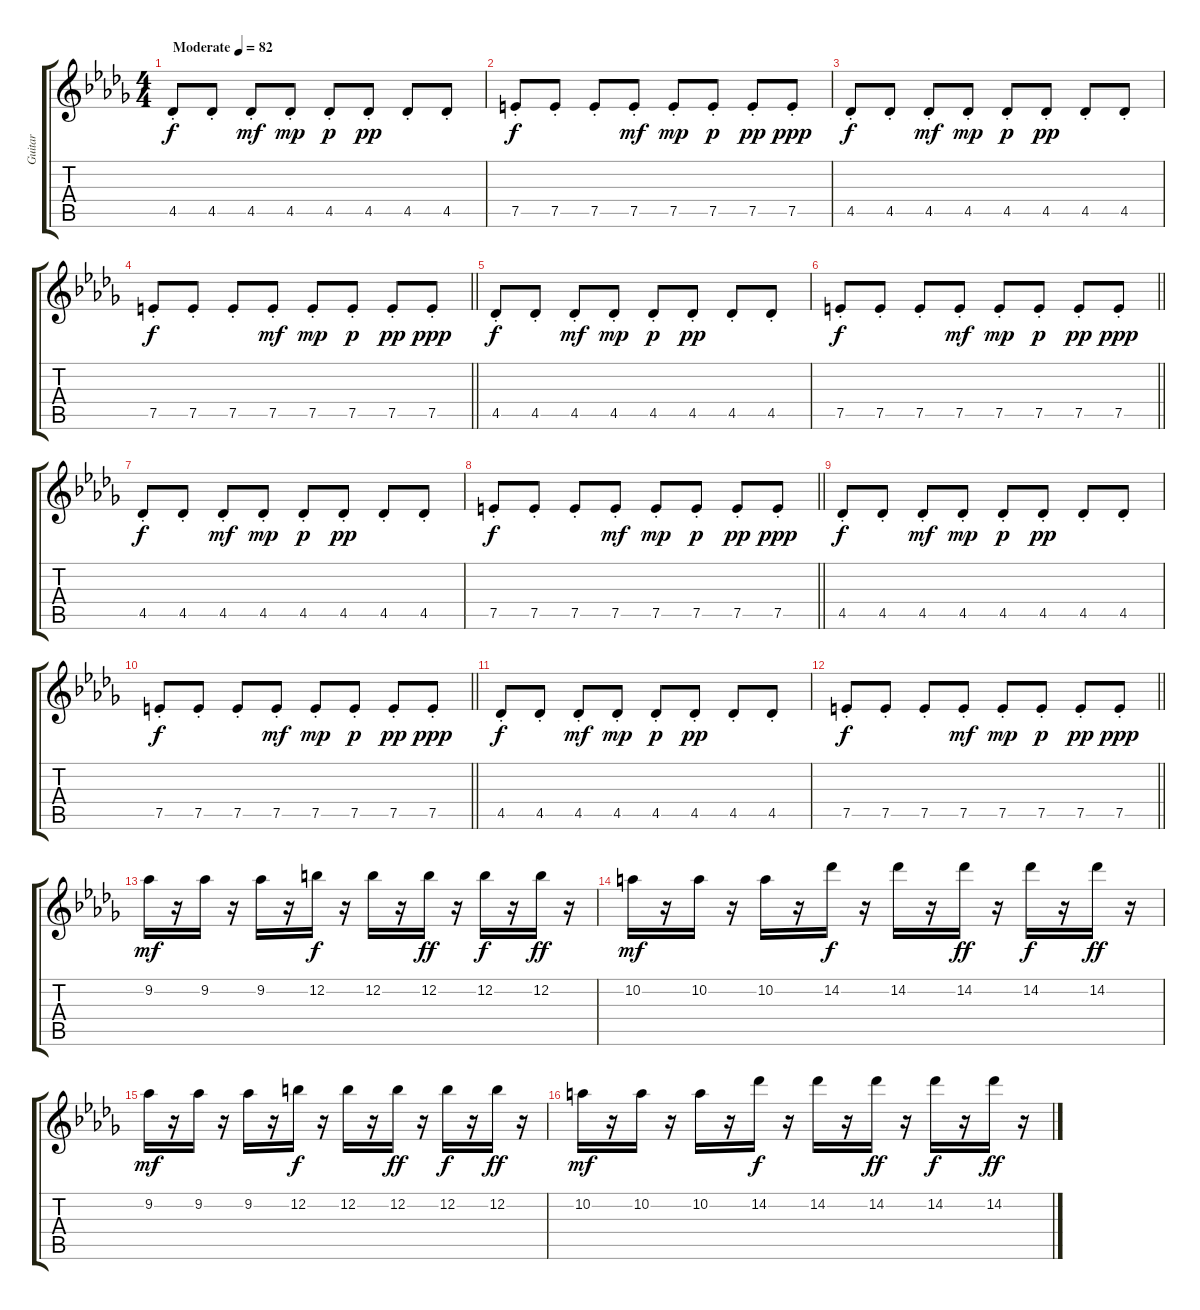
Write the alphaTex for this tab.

\track ("Guitar" "Guitar") {instrument overdrivenguitar}
\staff {score tabs}
\tuning (E4 B3 G3 D3 A2 E2) {hide}
\ts (4 4)
\tempo (82 "Moderate")
\clef g2
\ks db
4.5{st}.8{dy f instrument overdrivenguitar} 4.5{st}.8{volume 0} 4.5{st}.8{dy mf} 4.5{st}.8{dy mp} 4.5{st}.8{dy p} 4.5{st}.8{dy pp} 4.5{st}.8 4.5{st}.8 |
7.5{st}.8{dy f volume 13} 7.5{st}.8{volume 0} 7.5{st}.8 7.5{st}.8{dy mf} 7.5{st}.8{dy mp} 7.5{st}.8{dy p} 7.5{st}.8{dy pp} 7.5{st}.8{dy ppp} |
4.5{st}.8{dy f volume 13} 4.5{st}.8{volume 0} 4.5{st}.8{dy mf} 4.5{st}.8{dy mp} 4.5{st}.8{dy p} 4.5{st}.8{dy pp} 4.5{st}.8 4.5{st}.8 |
\barLineRight lightlight
7.5{st}.8{dy f volume 13} 7.5{st}.8{volume 0} 7.5{st}.8 7.5{st}.8{dy mf} 7.5{st}.8{dy mp} 7.5{st}.8{dy p} 7.5{st}.8{dy pp} 7.5{st}.8{dy ppp} |
\section ("" "")
4.5{st}.8{dy f volume 13} 4.5{st}.8{volume 0} 4.5{st}.8{dy mf} 4.5{st}.8{dy mp} 4.5{st}.8{dy p} 4.5{st}.8{dy pp} 4.5{st}.8 4.5{st}.8 |
\barLineRight lightlight
7.5{st}.8{dy f volume 13} 7.5{st}.8{volume 0} 7.5{st}.8 7.5{st}.8{dy mf} 7.5{st}.8{dy mp} 7.5{st}.8{dy p} 7.5{st}.8{dy pp} 7.5{st}.8{dy ppp} |
4.5{st}.8{dy f volume 13} 4.5{st}.8{volume 0} 4.5{st}.8{dy mf} 4.5{st}.8{dy mp} 4.5{st}.8{dy p} 4.5{st}.8{dy pp} 4.5{st}.8 4.5{st}.8 |
\barLineRight lightlight
7.5{st}.8{dy f volume 13} 7.5{st}.8{volume 0} 7.5{st}.8 7.5{st}.8{dy mf} 7.5{st}.8{dy mp} 7.5{st}.8{dy p} 7.5{st}.8{dy pp} 7.5{st}.8{dy ppp} |
4.5{st}.8{dy f volume 13} 4.5{st}.8{volume 0} 4.5{st}.8{dy mf} 4.5{st}.8{dy mp} 4.5{st}.8{dy p} 4.5{st}.8{dy pp} 4.5{st}.8 4.5{st}.8 |
\barLineRight lightlight
7.5{st}.8{dy f volume 13} 7.5{st}.8{volume 0} 7.5{st}.8 7.5{st}.8{dy mf} 7.5{st}.8{dy mp} 7.5{st}.8{dy p} 7.5{st}.8{dy pp} 7.5{st}.8{dy ppp} |
4.5{st}.8{dy f volume 13} 4.5{st}.8{volume 0} 4.5{st}.8{dy mf} 4.5{st}.8{dy mp} 4.5{st}.8{dy p} 4.5{st}.8{dy pp} 4.5{st}.8 4.5{st}.8 |
\barLineRight lightlight
7.5{st}.8{dy f volume 13} 7.5{st}.8{volume 0} 7.5{st}.8 7.5{st}.8{dy mf} 7.5{st}.8{dy mp} 7.5{st}.8{dy p} 7.5{st}.8{dy pp} 7.5{st}.8{dy ppp} |
\section ("" "")
9.2.16{dy mf volume 13 instrument overdrivenguitar} r.16{volume 3} 9.2.16 r.16 9.2.16 r.16 12.2.16{dy f volume 13} r.16{volume 2} 12.2.16{balance 15} r.16 12.2.16{dy ff balance 1} r.16 12.2.16{dy f balance 8} r.16 12.2.16{dy ff} r.16 |
10.2.16{dy mf volume 13 instrument overdrivenguitar} r.16{volume 3} 10.2.16 r.16 10.2.16 r.16 14.2.16{dy f volume 13} r.16{volume 2} 14.2.16{balance 15} r.16 14.2.16{dy ff balance 1} r.16 14.2.16{dy f balance 8} r.16 14.2.16{dy ff} r.16 |
9.2.16{dy mf volume 13 instrument overdrivenguitar} r.16{volume 3} 9.2.16 r.16 9.2.16 r.16 12.2.16{dy f volume 13} r.16{volume 2} 12.2.16{balance 15} r.16 12.2.16{dy ff balance 1} r.16 12.2.16{dy f balance 8} r.16 12.2.16{dy ff} r.16 |
10.2.16{dy mf volume 13 instrument overdrivenguitar} r.16{volume 3} 10.2.16 r.16 10.2.16 r.16 14.2.16{dy f volume 13} r.16{volume 2} 14.2.16{balance 15} r.16 14.2.16{dy ff balance 1} r.16 14.2.16{dy f balance 8} r.16 14.2.16{dy ff} r.16
